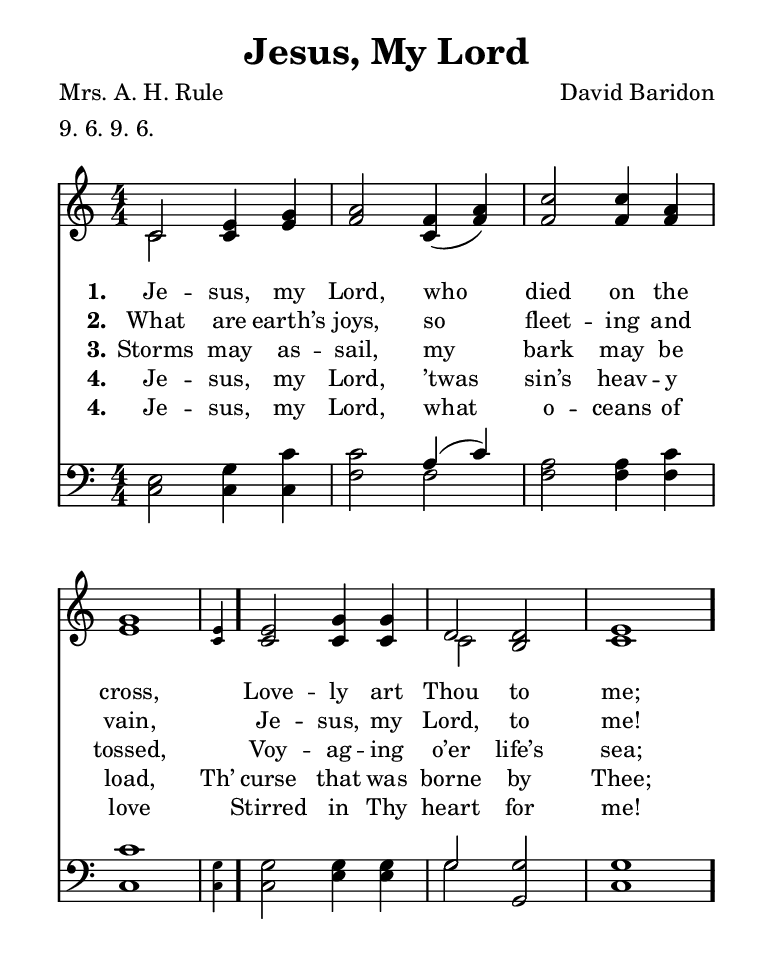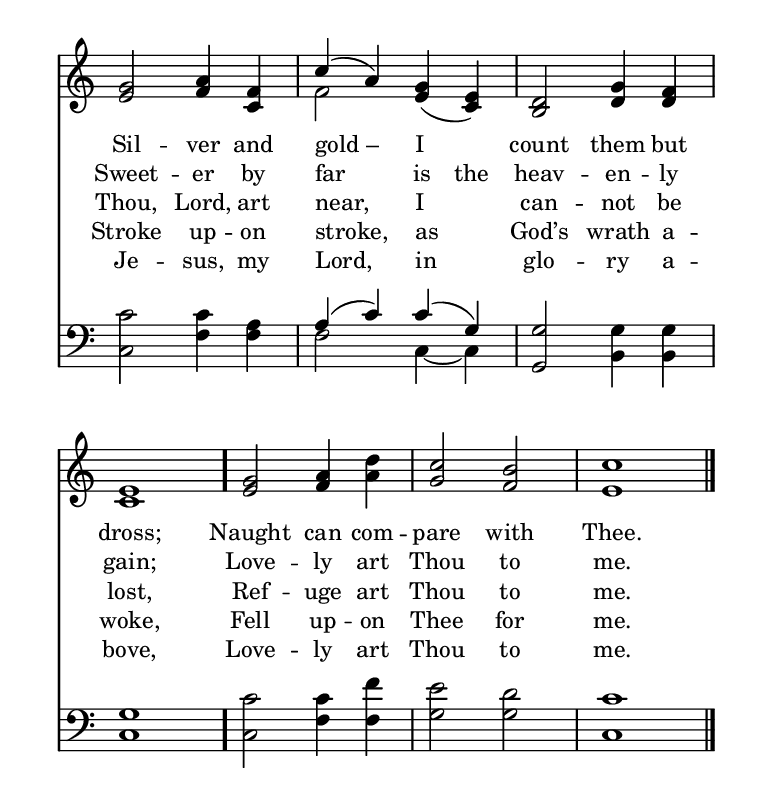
\include "common/global.ily"
\paper {
  \include "common/paper.ily"
  ragged-bottom = ##t
  systems-per-page = #(cond (is-eogsized 1) (#t #f))
}

\header{
  hymnnumber = "284"
  title = "Jesus, My Lord"
  tunename = ""
  meter = "9. 6. 9. 6."
  poet = "Mrs. A. H. Rule"
  composer = "David Baridon"
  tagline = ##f
}

global = {
  \include "common/overrides.ily"
  \override Staff.TimeSignature.style = #'numbered
  \time 4/4
  \override Score.MetronomeMark.transparent = ##t % hide all fermata changes too
  \tempo 4=120
  \key c \major
  \autoBeamOff
}

notesSoprano = {
\global
\relative c' {

  c2 e4 g | a2 f4( a) | c2 c4 a | g1 |
  \grace e4 e2 g4 g | d2 d | e1 | % TODO play grace note in MIDI only for verse 4
  g2 a4 f | c'( a) g( e) | d2 g4 f | e1 |
  g2 a4 d | c2 b | c1 |

  \bar "|."

}
}

notesAlto = {
\global
\relative e' {

  c2 c4 e | f2 c4( f) | f2 f4 f | e1 |
  \grace c4 c2 c4 c c2 b | c1 |
  e2 f4 c | f2 e4( c) | b2 d4 d | c1 |
  e2 f4 a | g2 f | e1 |

}
}

notesTenor = {
\global
\relative a {

  e2 g4 c | c2 a4( c) | a2 a4 c | c1 |
  \grace \tweak Stem.direction #DOWN g4 g2 g4 g | g2 g | g1 |
  c2 c4 a | a( c) c( g) | g2 g4 g | g1 |
  c2 c4 f | e2 d | c1 |

}
}

notesBass = {
\global
\relative f {

  c2 c4 c | f2 f | f2 f4 f | c1 |
  \grace \tweak Stem.direction #DOWN c4 c2 e4 e | g2 g, | c1 |
  c2 f4 f | f2 c4 ~ c4 | g2 b4 b | c1 |
  c2 f4 f | g2 g | c,1 |

}
}

wordsA = \lyricmode {
\set stanza = "1."

Je -- sus, my Lord, who died on the cross, \bar "."
Love -- ly art Thou to me; \bar "."
Sil -- ver and gold_– I count them but dross; \bar "."
Naught can com -- pare with Thee. \bar "."

}

wordsB = \lyricmode {
\set stanza = "2."

What are earth’s joys, so fleet -- ing and vain,
Je -- sus, my Lord, to me!
Sweet -- er by far { \mon } is the { \moff } heav -- en -- ly gain;
Love -- ly art Thou to me.

}

wordsC = \lyricmode {
\set stanza = "3."

Storms may as -- sail, my bark may be tossed,
Voy -- ag -- ing o’er life’s sea;
Thou, Lord, art near, I can -- not be lost,
Ref -- uge art Thou to me.

}

wordsD = \lyricmode {
\set stanza = "4."

%{HIDE>%} \set includeGraceNotes = ##t %{<HIDE%}
Je -- sus, my Lord, ’twas sin’s heav -- y load,
Th’ curse that was borne by Thee; %{HIDE>%} \set includeGraceNotes = ##f %{<HIDE%}
Stroke up -- on stroke, as God’s wrath a -- woke,
Fell up -- on Thee for me.

}

wordsE = \lyricmode {
\set stanza = "4."

Je -- sus, my Lord, what o -- ceans of love
Stirred in Thy heart for me!
Je -- sus, my Lord, in glo -- ry a -- bove,
Love -- ly art Thou to me.

}

\score {
  \context ChoirStaff <<
    \context Staff = upper <<
      \set Staff.autoBeaming = ##f
      \set ChoirStaff.systemStartDelimiter = #'SystemStartBar
      \set ChoirStaff.printPartCombineTexts = ##f
      \partcombine #'(2 . 11) \notesSoprano \notesAlto
      \context NullVoice = sopranos { \voiceOne << \notesSoprano >> }
      \context Lyrics = one   \lyricsto sopranos \wordsA
      \context Lyrics = two   \lyricsto sopranos \wordsB
      \context Lyrics = three \lyricsto sopranos \wordsC
      \context Lyrics = four  \lyricsto sopranos \wordsD
      \context Lyrics = five  \lyricsto sopranos \wordsE
    >>
    \context Staff = men <<
      \set Staff.autoBeaming = ##f
      \clef bass
      \set ChoirStaff.printPartCombineTexts = ##f
      \partcombine #'(2 . 11) \notesTenor \notesBass
    >>
  >>
  \layout {
    \include "common/layout.ily"
  }
  \midi{
    \include "common/midi.ily"
  }
}

\version "2.19.49"  % necessary for upgrading to future LilyPond versions.

% vi:set et ts=2 sw=2 ai nocindent syntax=lilypond:
